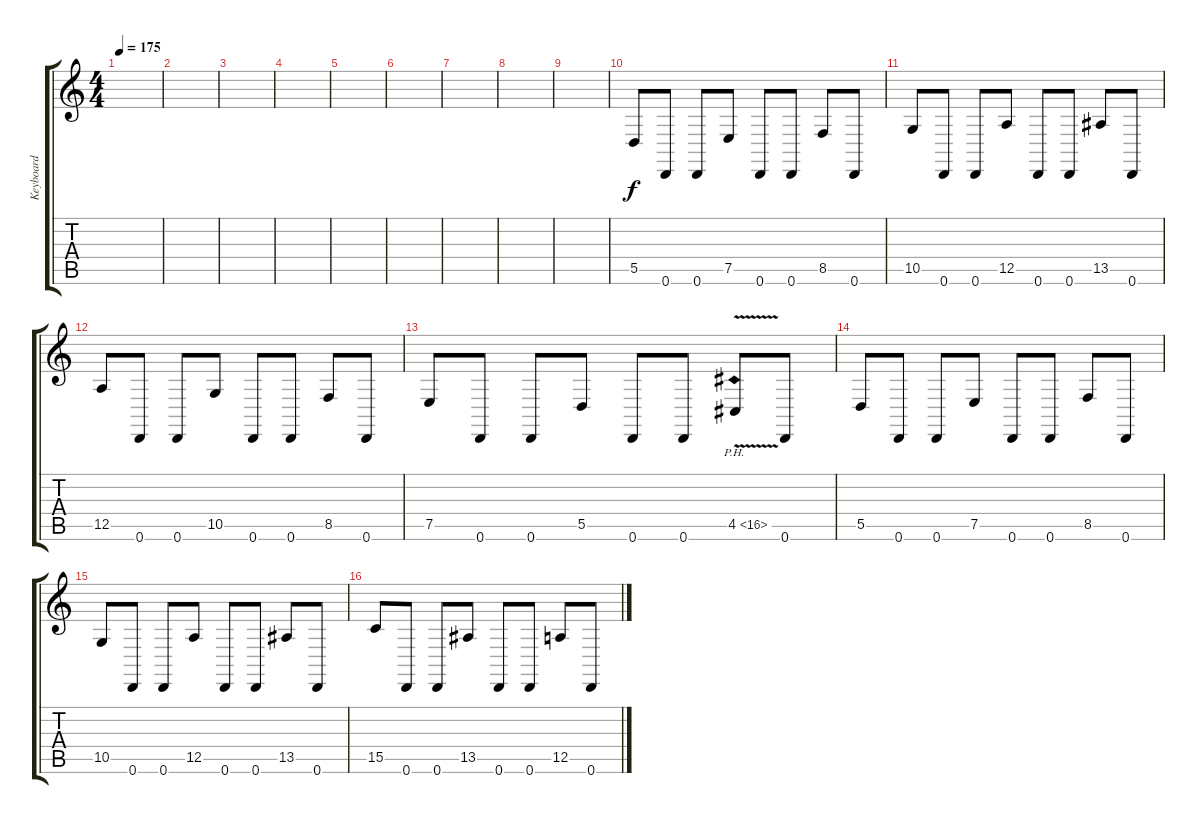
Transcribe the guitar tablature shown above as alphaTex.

\track ("Keyboard" "Keyboard") {instrument harpsichord}
\staff {score tabs}
\tuning (E4 B3 G3 D3 A2 D2) {hide}
\ts (4 4)
\tempo 175
\clef g2
\ks c
|
|
|
|
|
|
|
|
|
5.5.8 0.6.8 0.6.8 7.5.8 0.6.8 0.6.8 8.5.8 0.6.8 |
10.5.8 0.6.8 0.6.8 12.5.8 0.6.8 0.6.8 13.5.8 0.6.8 |
12.5.8 0.6.8 0.6.8 10.5.8 0.6.8 0.6.8 8.5.8 0.6.8 |
7.5.8 0.6.8 0.6.8 5.5.8 0.6.8 0.6.8 4.5{ph 12 v}.8 0.6.8 |
5.5.8 0.6.8 0.6.8 7.5.8 0.6.8 0.6.8 8.5.8 0.6.8 |
10.5.8 0.6.8 0.6.8 12.5.8 0.6.8 0.6.8 13.5.8 0.6.8 |
15.5.8 0.6.8 0.6.8 13.5.8 0.6.8 0.6.8 12.5.8 0.6.8
